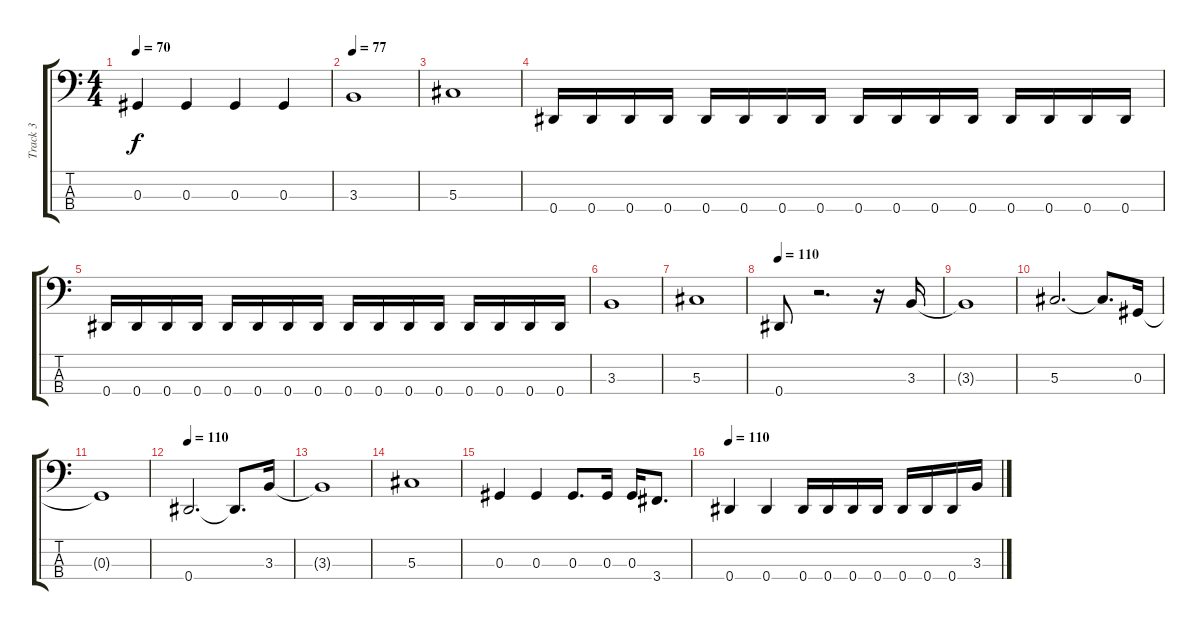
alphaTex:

\track ("Track 3" "Track 3") {instrument electricbassfinger}
\staff {score tabs}
\tuning (Gb2 Db2 Ab1 Eb1) {hide}
\ts (4 4)
\tempo 70
\clef f4
\ks c
0.3.4{dy f} 0.3.4 0.3.4 0.3.4 |
\tempo 77
3.3.1 |
5.3.1 |
0.4.16 0.4.16 0.4.16 0.4.16 0.4.16 0.4.16 0.4.16 0.4.16 0.4.16 0.4.16 0.4.16 0.4.16 0.4.16 0.4.16 0.4.16 0.4.16 |
0.4.16 0.4.16 0.4.16 0.4.16 0.4.16 0.4.16 0.4.16 0.4.16 0.4.16 0.4.16 0.4.16 0.4.16 0.4.16 0.4.16 0.4.16 0.4.16 |
3.3.1 |
5.3.1 |
\tempo 110
0.4.8 r.2{d} r.16 3.3.16 |
3.3{t}.1 |
5.3.2{d} 5.3{t}.8{d} 0.3.16 |
0.3{t}.1 |
\tempo 110
0.4.2{d} 0.4{t}.8{d} 3.3.16 |
3.3{t}.1 |
5.3.1 |
0.3.4 0.3.4 0.3.8{d} 0.3.16 0.3.16 3.4.8{d} |
\tempo 110
0.4.4 0.4.4 0.4.16 0.4.16 0.4.16 0.4.16 0.4.16 0.4.16 0.4.16 3.3.16
